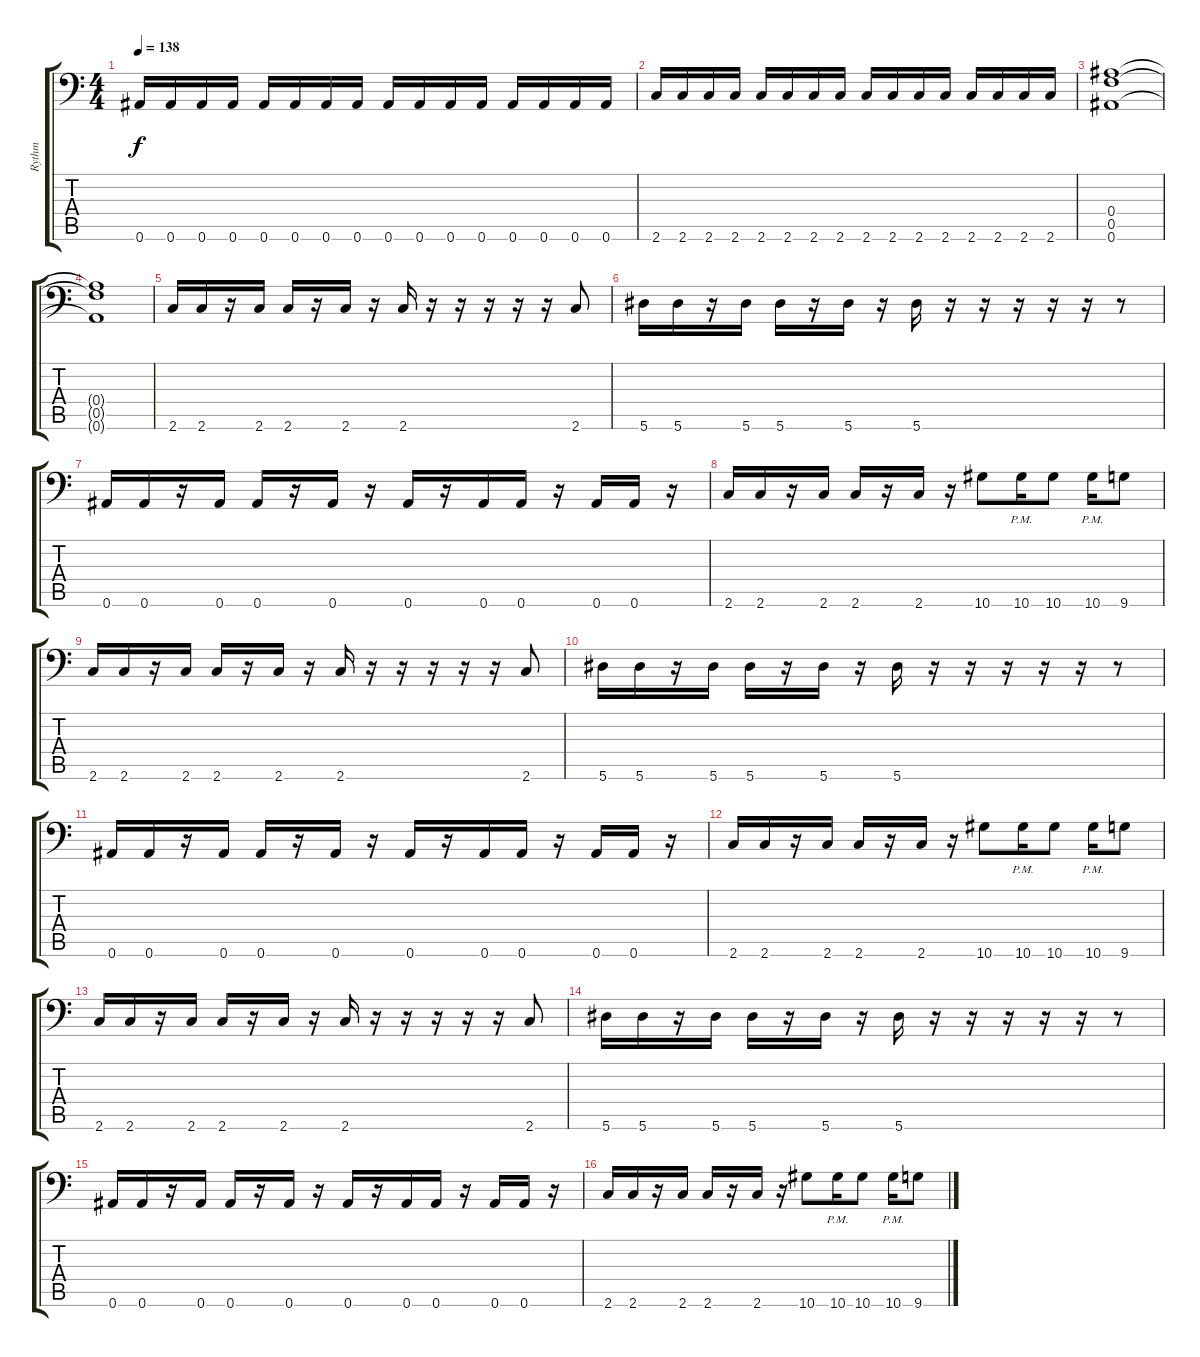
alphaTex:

\track ("Rythm" "Rythm") {instrument distortionguitar}
\staff {score tabs}
\tuning (C4 G3 Eb3 Bb2 F2 Bb1) {hide}
\ts (4 4)
\tempo 138
\clef f4
\ks c
0.6.16{dy f} 0.6.16 0.6.16 0.6.16 0.6.16 0.6.16 0.6.16 0.6.16 0.6.16 0.6.16 0.6.16 0.6.16 0.6.16 0.6.16 0.6.16 0.6.16 |
2.6.16 2.6.16 2.6.16 2.6.16 2.6.16 2.6.16 2.6.16 2.6.16 2.6.16 2.6.16 2.6.16 2.6.16 2.6.16 2.6.16 2.6.16 2.6.16 |
(0.4 0.5 0.6).1 |
(0.4{t} 0.5{t} 0.6{t}).1 |
2.6.16 2.6.16 r.16 2.6.16 2.6.16 r.16 2.6.16 r.16 2.6.16 r.16 r.16 r.16 r.16 r.16 2.6.8 |
5.6.16 5.6.16 r.16 5.6.16 5.6.16 r.16 5.6.16 r.16 5.6.16 r.16 r.16 r.16 r.16 r.16 r.8 |
0.6.16 0.6.16 r.16 0.6.16 0.6.16 r.16 0.6.16 r.16 0.6.16 r.16 0.6.16 0.6.16 r.16 0.6.16 0.6.16 r.16 |
2.6.16 2.6.16 r.16 2.6.16 2.6.16 r.16 2.6.16 r.16 10.6.8 10.6{pm}.16 10.6.8 10.6{pm}.16 9.6.8 |
2.6.16 2.6.16 r.16 2.6.16 2.6.16 r.16 2.6.16 r.16 2.6.16 r.16 r.16 r.16 r.16 r.16 2.6.8 |
5.6.16 5.6.16 r.16 5.6.16 5.6.16 r.16 5.6.16 r.16 5.6.16 r.16 r.16 r.16 r.16 r.16 r.8 |
0.6.16 0.6.16 r.16 0.6.16 0.6.16 r.16 0.6.16 r.16 0.6.16 r.16 0.6.16 0.6.16 r.16 0.6.16 0.6.16 r.16 |
2.6.16 2.6.16 r.16 2.6.16 2.6.16 r.16 2.6.16 r.16 10.6.8 10.6{pm}.16 10.6.8 10.6{pm}.16 9.6.8 |
2.6.16 2.6.16 r.16 2.6.16 2.6.16 r.16 2.6.16 r.16 2.6.16 r.16 r.16 r.16 r.16 r.16 2.6.8 |
5.6.16 5.6.16 r.16 5.6.16 5.6.16 r.16 5.6.16 r.16 5.6.16 r.16 r.16 r.16 r.16 r.16 r.8 |
0.6.16 0.6.16 r.16 0.6.16 0.6.16 r.16 0.6.16 r.16 0.6.16 r.16 0.6.16 0.6.16 r.16 0.6.16 0.6.16 r.16 |
2.6.16 2.6.16 r.16 2.6.16 2.6.16 r.16 2.6.16 r.16 10.6.8 10.6{pm}.16 10.6.8 10.6{pm}.16 9.6.8
